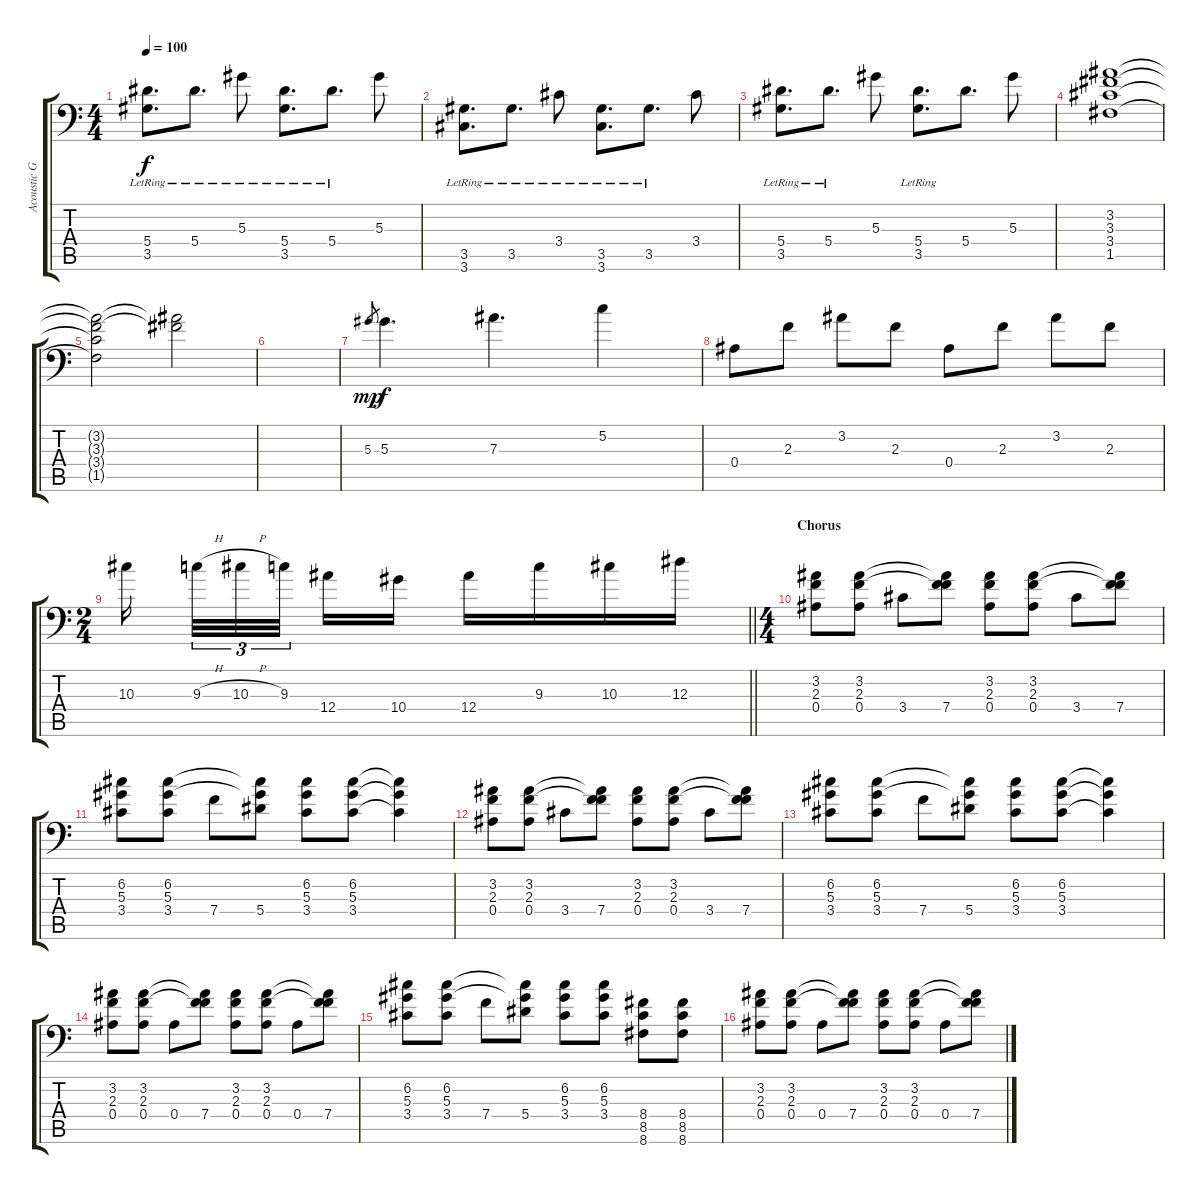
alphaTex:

\track ("Acoustic Guitar 2" "Acoustic G") {instrument acousticguitarsteel}
\staff {score tabs}
\tuning (C4 G3 Eb3 Bb2 F2 Bb1) {hide}
\ts (4 4)
\tempo 100
\clef f4
\ks c
(5.4 3.5{lr}).8{d dy f} 5.4{lr}.8{d} 5.3{lr}.8 (5.4 3.5{lr}).8{d} 5.4{lr}.8{d} 5.3.8 |
(3.5 3.6{lr}).8{d} 3.5{lr}.8{d} 3.4{lr}.8 (3.5 3.6{lr}).8{d} 3.5{lr}.8{d} 3.4.8 |
(5.4 3.5{lr}).8{d} 5.4{lr}.8{d} 5.3.8 (5.4 3.5{lr}).8{d} 5.4.8{d} 5.3.8 |
(3.2 3.3 3.4 1.5).1 |
(3.2{t} 3.3{t} 3.4{t} 1.5{t}).2 (3.2{t} 3.3{t}).2 |
|
5.3.8{gr dy mp} 5.3.4{d dy f} 7.3.4{d} 5.2.4 |
0.4.8 2.3.8 3.2.8 2.3.8 0.4.8 2.3.8 3.2.8 2.3.8 |
\ts (2 4)
\barLineRight lightlight
10.3.16{beam splitsecondary} 9.3{h}.32{tu (3 2)} 10.3{h}.32{tu (3 2)} 9.3.32{tu (3 2) beam splitsecondary} 12.4.16 10.4.16 12.4.16 9.3.16 10.3.16 12.3.16 |
\ts (4 4)
\section ("" "Chorus")
(3.2 2.3 0.4).8 (3.2 2.3 0.4).8 3.4.8 (3.2{t} 2.3{t} 7.4).8 (3.2 2.3 0.4).8 (3.2 2.3 0.4).8 3.4.8 (3.2{t} 2.3{t} 7.4).8 |
(6.2 5.3 3.4).8 (6.2 5.3 3.4).8 7.4.8 (6.2{t} 5.3{t} 5.4).8 (6.2 5.3 3.4).8 (6.2 5.3 3.4).8 (6.2{t} 5.3{t} 3.4{t}).4 |
(3.2 2.3 0.4).8 (3.2 2.3 0.4).8 3.4.8 (3.2{t} 2.3{t} 7.4).8 (3.2 2.3 0.4).8 (3.2 2.3 0.4).8 3.4.8 (3.2{t} 2.3{t} 7.4).8 |
(6.2 5.3 3.4).8 (6.2 5.3 3.4).8 7.4.8 (6.2{t} 5.3{t} 5.4).8 (6.2 5.3 3.4).8 (6.2 5.3 3.4).8 (6.2{t} 5.3{t} 3.4{t}).4 |
(3.2 2.3 0.4).8 (3.2 2.3 0.4).8 0.4.8 (3.2{t} 2.3{t} 7.4).8 (3.2 2.3 0.4).8 (3.2 2.3 0.4).8 0.4.8 (3.2{t} 2.3{t} 7.4).8 |
(6.2 5.3 3.4).8 (6.2 5.3 3.4).8 7.4.8 (6.2{t} 5.3{t} 5.4).8 (6.2 5.3 3.4).8 (6.2 5.3 3.4).8 (8.4 8.5 8.6).8 (8.4 8.5 8.6).8 |
(3.2 2.3 0.4).8 (3.2 2.3 0.4).8 0.4.8 (3.2{t} 2.3{t} 7.4).8 (3.2 2.3 0.4).8 (3.2 2.3 0.4).8 0.4.8 (3.2{t} 2.3{t} 7.4).8
